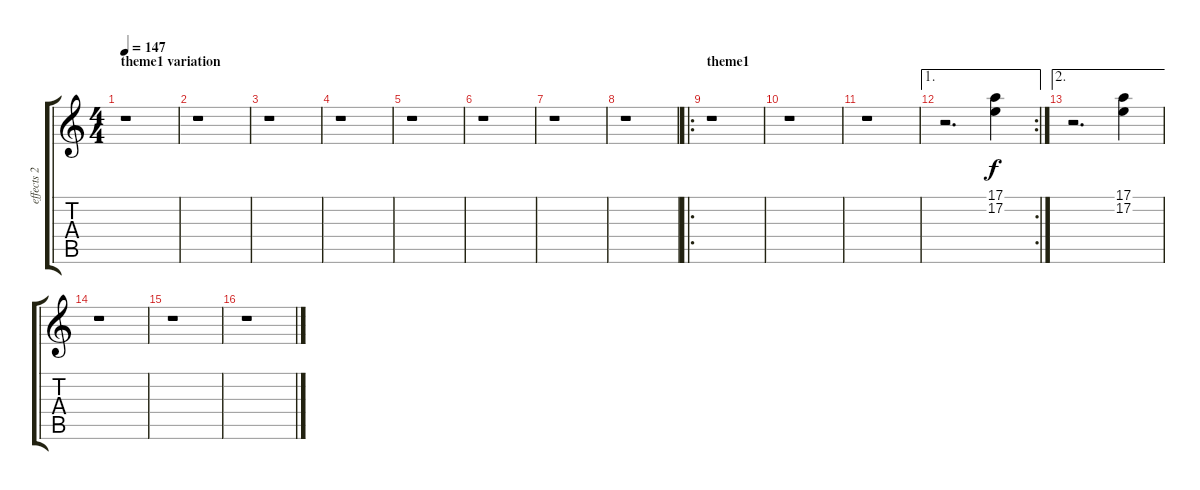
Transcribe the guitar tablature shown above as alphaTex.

\track ("effects 2" "effects 2") {instrument helicopter}
\staff {score tabs}
\tuning (E4 B3 G3 D3 A2 E2) {hide}
\ts (4 4)
\section ("" "theme1 variation")
\tempo 147
\clef g2
\ks c
r.1{dy f} |
r.1 |
r.1 |
r.1 |
r.1 |
r.1 |
r.1 |
r.1 |
\ro
\section ("" "theme1")
r.1 |
r.1 |
r.1 |
\ae 1
\rc 2
r.2{d} (17.1 17.2).4{volume 12 instrument orchestrahit} |
\ae 2
r.2{d} (17.1 17.2).4 |
r.1 |
r.1 |
r.1
